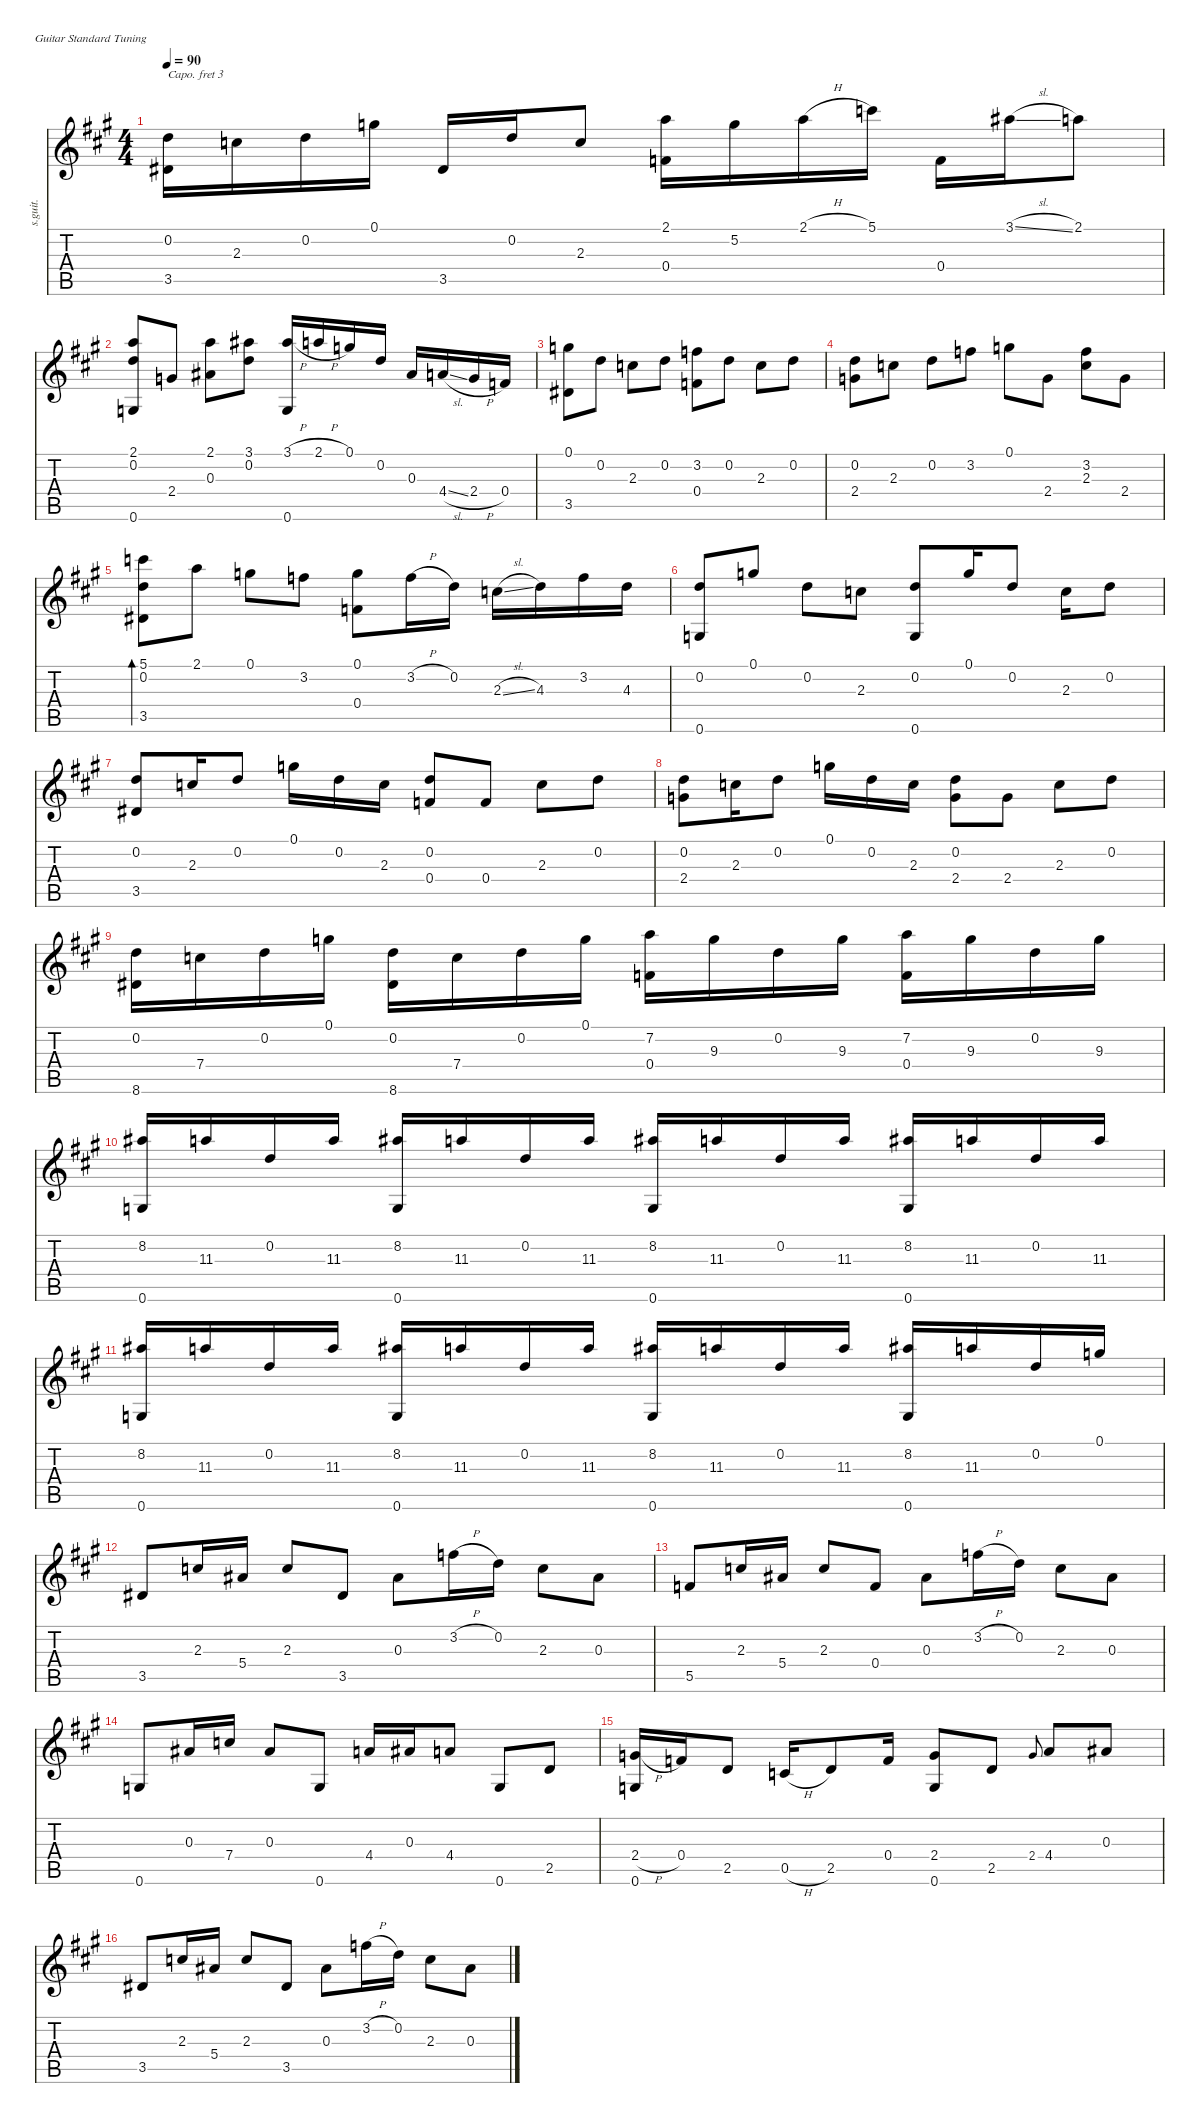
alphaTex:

\defaultSystemsLayout 4
\hideDynamics
\bracketExtendMode nobrackets
\track ("Steel Guitar" "s.guit.") {instrument acousticguitarsteel}
\staff {score tabs}
\capo 3
\tuning (E4 B3 G3 D3 A2 E2)
\ts (4 4)
\tempo 90
\clef g2
\ks a
(0.2{acc forcenatural} 3.5{acc #}).16{dy mf beam Down} 2.3{acc forcenatural}.16{beam Down} 0.2{acc forcenatural}.16{beam Down} 0.1{acc forcenatural}.16{beam Down} 3.5{acc #}.16{beam Up} 0.2{acc forcenatural}.16{beam Up} 2.3{acc forcenatural}.8{beam Up} (2.1{acc forcenatural} 0.4{acc forcenatural}).16{beam Down} 5.2{acc forcenatural}.16{beam Down} 2.1{h acc forcenatural}.16{beam Down} 5.1{acc forcenatural}.16{beam Down} 0.4{acc forcenatural}.16{beam Down} 3.1{sl acc #}.16{beam Down} 2.1{acc forcenatural}.8{beam Down} |
(2.1{acc forcenatural} 0.2{acc forcenatural} 0.6{acc forcenatural}).8{beam Up} 2.4{acc forcenatural}.8{beam Up} (2.1{acc forcenatural} 0.3{acc #}).8{beam Down} (3.1{acc #} 0.2{acc forcenatural}).8{beam Down} (3.1{h acc #} 0.6{acc forcenatural}).16{beam Up} 2.1{h acc forcenatural}.16{beam Up} 0.1{acc forcenatural}.16{beam Up} 0.2{acc forcenatural}.16{beam Up} 0.3{acc #}.16{beam Up} 4.4{sl acc forcenatural}.16{beam Up} 2.4{h acc forcenatural}.16{beam Up} 0.4{acc forcenatural}.16{beam Up} |
(0.1{acc forcenatural} 3.5{acc #}).8{beam Down} 0.2{acc forcenatural}.8{beam Down} 2.3{acc forcenatural}.8{beam Down} 0.2{acc forcenatural}.8{beam Down} (3.2{acc forcenatural} 0.4{acc forcenatural}).8{beam Down} 0.2{acc forcenatural}.8{beam Down} 2.3{acc forcenatural}.8{beam Down} 0.2{acc forcenatural}.8{beam Down} |
(0.2{acc forcenatural} 2.4{acc forcenatural}).8{beam Down} 2.3{acc forcenatural}.8{beam Down} 0.2{acc forcenatural}.8{beam Down} 3.2{acc forcenatural}.8{beam Down} 0.1{acc forcenatural}.8{beam Down} 2.4{acc forcenatural}.8{beam Down} (3.2{acc forcenatural} 2.3{acc forcenatural}).8{beam Down} 2.4{acc forcenatural}.8{beam Down} |
(5.1{acc forcenatural} 0.2{acc forcenatural} 3.5{acc #}).8{bd 60 beam Down} 2.1{acc forcenatural}.8{beam Down} 0.1{acc forcenatural}.8{beam Down} 3.2{acc forcenatural}.8{beam Down} (0.1{acc forcenatural} 0.4{acc forcenatural}).8{beam Down} 3.2{h acc forcenatural}.16{beam Down} 0.2{acc forcenatural}.16{beam Down} 2.3{sl acc forcenatural}.16{beam Down} 4.3{acc forcenatural}.16{beam Down} 3.2{acc forcenatural}.16{beam Down} 4.3{acc forcenatural}.16{beam Down} |
(0.2{acc forcenatural} 0.6{acc forcenatural}).8{beam Up} 0.1{acc forcenatural}.8{beam Up} 0.2{acc forcenatural}.8{beam Down} 2.3{acc forcenatural}.8{beam Down} (0.2{acc forcenatural} 0.6{acc forcenatural}).8{beam Up} 0.1{acc forcenatural}.16{beam Up} 0.2{acc forcenatural}.8{beam Up} 2.3{acc forcenatural}.16{beam Down} 0.2{acc forcenatural}.8{beam Down} |
(0.2{acc forcenatural} 3.5{acc #}).8{beam Up} 2.3{acc forcenatural}.16{beam Up} 0.2{acc forcenatural}.8{beam Up} 0.1{acc forcenatural}.16{beam Down} 0.2{acc forcenatural}.16{beam Down} 2.3{acc forcenatural}.16{beam Down} (0.2{acc forcenatural} 0.4{acc forcenatural}).8{beam Up} 0.4{acc forcenatural}.8{beam Up} 2.3{acc forcenatural}.8{beam Down} 0.2{acc forcenatural}.8{beam Down} |
(0.2{acc forcenatural} 2.4{acc forcenatural}).8{beam Down} 2.3{acc forcenatural}.16{beam Down} 0.2{acc forcenatural}.8{beam Down} 0.1{acc forcenatural}.16{beam Down} 0.2{acc forcenatural}.16{beam Down} 2.3{acc forcenatural}.16{beam Down} (0.2{acc forcenatural} 2.4{acc forcenatural}).8{beam Down} 2.4{acc forcenatural}.8{beam Down} 2.3{acc forcenatural}.8{beam Down} 0.2{acc forcenatural}.8{beam Down} |
(0.2{acc forcenatural} 8.6{acc #}).16{beam Down} 7.4{acc forcenatural}.16{beam Down} 0.2{acc forcenatural}.16{beam Down} 0.1{acc forcenatural}.16{beam Down} (0.2{acc forcenatural} 8.6{acc #}).16{beam Down} 7.4{acc forcenatural}.16{beam Down} 0.2{acc forcenatural}.16{beam Down} 0.1{acc forcenatural}.16{beam Down} (7.2{acc forcenatural} 0.4{acc forcenatural}).16{beam Down} 9.3{acc forcenatural}.16{beam Down} 0.2{acc forcenatural}.16{beam Down} 9.3{acc forcenatural}.16{beam Down} (7.2{acc forcenatural} 0.4{acc forcenatural}).16{beam Down} 9.3{acc forcenatural}.16{beam Down} 0.2{acc forcenatural}.16{beam Down} 9.3{acc forcenatural}.16{beam Down} |
(8.2{acc #} 0.6{acc forcenatural}).16{beam Up} 11.3{acc forcenatural}.16{beam Up} 0.2{acc forcenatural}.16{beam Up} 11.3{acc forcenatural}.16{beam Up} (8.2{acc #} 0.6{acc forcenatural}).16{beam Up} 11.3{acc forcenatural}.16{beam Up} 0.2{acc forcenatural}.16{beam Up} 11.3{acc forcenatural}.16{beam Up} (8.2{acc #} 0.6{acc forcenatural}).16{beam Up} 11.3{acc forcenatural}.16{beam Up} 0.2{acc forcenatural}.16{beam Up} 11.3{acc forcenatural}.16{beam Up} (8.2{acc #} 0.6{acc forcenatural}).16{beam Up} 11.3{acc forcenatural}.16{beam Up} 0.2{acc forcenatural}.16{beam Up} 11.3{acc forcenatural}.16{beam Up} |
(8.2{acc #} 0.6{acc forcenatural}).16{beam Up} 11.3{acc forcenatural}.16{beam Up} 0.2{acc forcenatural}.16{beam Up} 11.3{acc forcenatural}.16{beam Up} (8.2{acc #} 0.6{acc forcenatural}).16{beam Up} 11.3{acc forcenatural}.16{beam Up} 0.2{acc forcenatural}.16{beam Up} 11.3{acc forcenatural}.16{beam Up} (8.2{acc #} 0.6{acc forcenatural}).16{beam Up} 11.3{acc forcenatural}.16{beam Up} 0.2{acc forcenatural}.16{beam Up} 11.3{acc forcenatural}.16{beam Up} (8.2{acc #} 0.6{acc forcenatural}).16{beam Up} 11.3{acc forcenatural}.16{beam Up} 0.2{acc forcenatural}.16{beam Up} 0.1{acc forcenatural}.16{beam Up} |
3.5{acc #}.8{beam Up} 2.3{acc forcenatural}.16{beam Up} 5.4{acc #}.16{beam Up} 2.3{acc forcenatural}.8{beam Up} 3.5{acc #}.8{beam Up} 0.3{acc #}.8{beam Down} 3.2{h acc forcenatural}.16{beam Down} 0.2{acc forcenatural}.16{beam Down} 2.3{acc forcenatural}.8{beam Down} 0.3{acc #}.8{beam Down} |
5.5{acc forcenatural}.8{beam Up} 2.3{acc forcenatural}.16{beam Up} 5.4{acc #}.16{beam Up} 2.3{acc forcenatural}.8{beam Up} 0.4{acc forcenatural}.8{beam Up} 0.3{acc #}.8{beam Down} 3.2{h acc forcenatural}.16{beam Down} 0.2{acc forcenatural}.16{beam Down} 2.3{acc forcenatural}.8{beam Down} 0.3{acc #}.8{beam Down} |
0.6{acc forcenatural}.8{beam Up} 0.3{acc #}.16{beam Up} 7.4{acc forcenatural}.16{beam Up} 0.3{acc #}.8{beam Up} 0.6{acc forcenatural}.8{beam Up} 4.4{acc forcenatural}.16{beam Up} 0.3{acc #}.16{beam Up} 4.4{acc forcenatural}.8{beam Up} 0.6{acc forcenatural}.8{beam Up} 2.5{acc forcenatural}.8{beam Up} |
(2.4{h acc forcenatural} 0.6{acc forcenatural}).16{beam Up} 0.4{acc forcenatural}.16{beam Up} 2.5{acc forcenatural}.8{beam Up} 0.5{h acc forcenatural}.16{beam Up} 2.5{acc forcenatural}.8{beam Up} 0.4{acc forcenatural}.16{beam Up} (2.4{acc forcenatural} 0.6{acc forcenatural}).8{beam Up} 2.5{acc forcenatural}.8{beam Up} 2.4{acc forcenatural}.8{gr onbeat dy mp beam Up} 4.4{acc forcenatural}.8{dy mf beam Up} 0.3{acc #}.8{beam Up} |
3.5{acc #}.8{beam Up} 2.3{acc forcenatural}.16{beam Up} 5.4{acc #}.16{beam Up} 2.3{acc forcenatural}.8{beam Up} 3.5{acc #}.8{beam Up} 0.3{acc #}.8{beam Down} 3.2{h acc forcenatural}.16{beam Down} 0.2{acc forcenatural}.16{beam Down} 2.3{acc forcenatural}.8{beam Down} 0.3{acc #}.8{beam Down}
